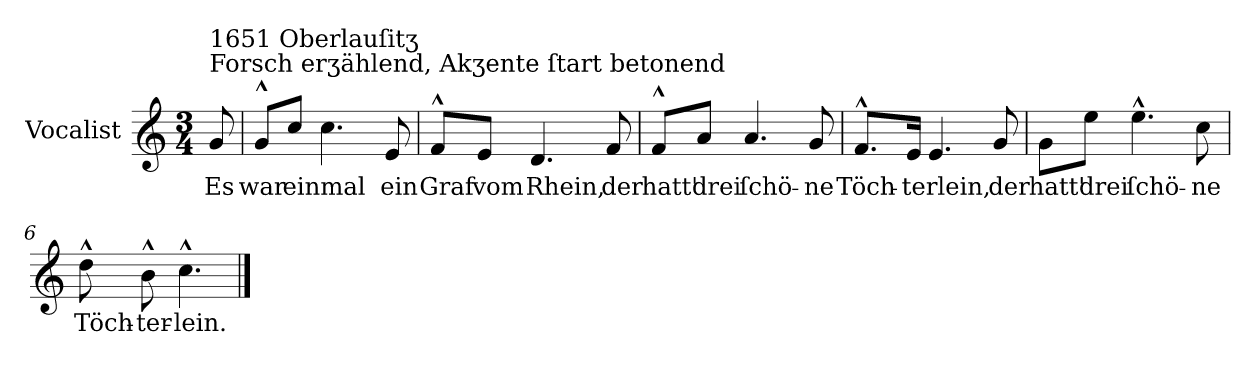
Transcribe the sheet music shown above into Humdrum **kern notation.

**kern	**text
*part1	*part1
*staff1	*staff1
*I"Vocalist	*
*k[]	*
*C:	*
*M3/4	*
=	=
!LO:TX:a:t=Forsch erʒählend, Akʒente ſtart betonend	!
!LO:TX:a:t=1651 Oberlauſitʒ	!
8g	Es
=1	=1
8g^^L	war
8ccJ	einmal
4.cc	.
8e	ein
=2	=2
8f^^L	Graf
8eJ	vom
4.d	Rhein,
8f	der
=3	=3
8f^^L	hatt'
8aJ	drei
4.a	ſchö-
8g	-ne
=4	=4
8.f^^L	Töch-
16eJk	-terlein,
4.e	.
8g	der
=5	=5
8gL	hatt'
8eeJ	drei
4.ee^^	ſchö-
8cc	-ne
=6	=6
8dd^^	Töch-
8b^^	-ter-
4.cc^^	-lein.
==	==
*-	*-
